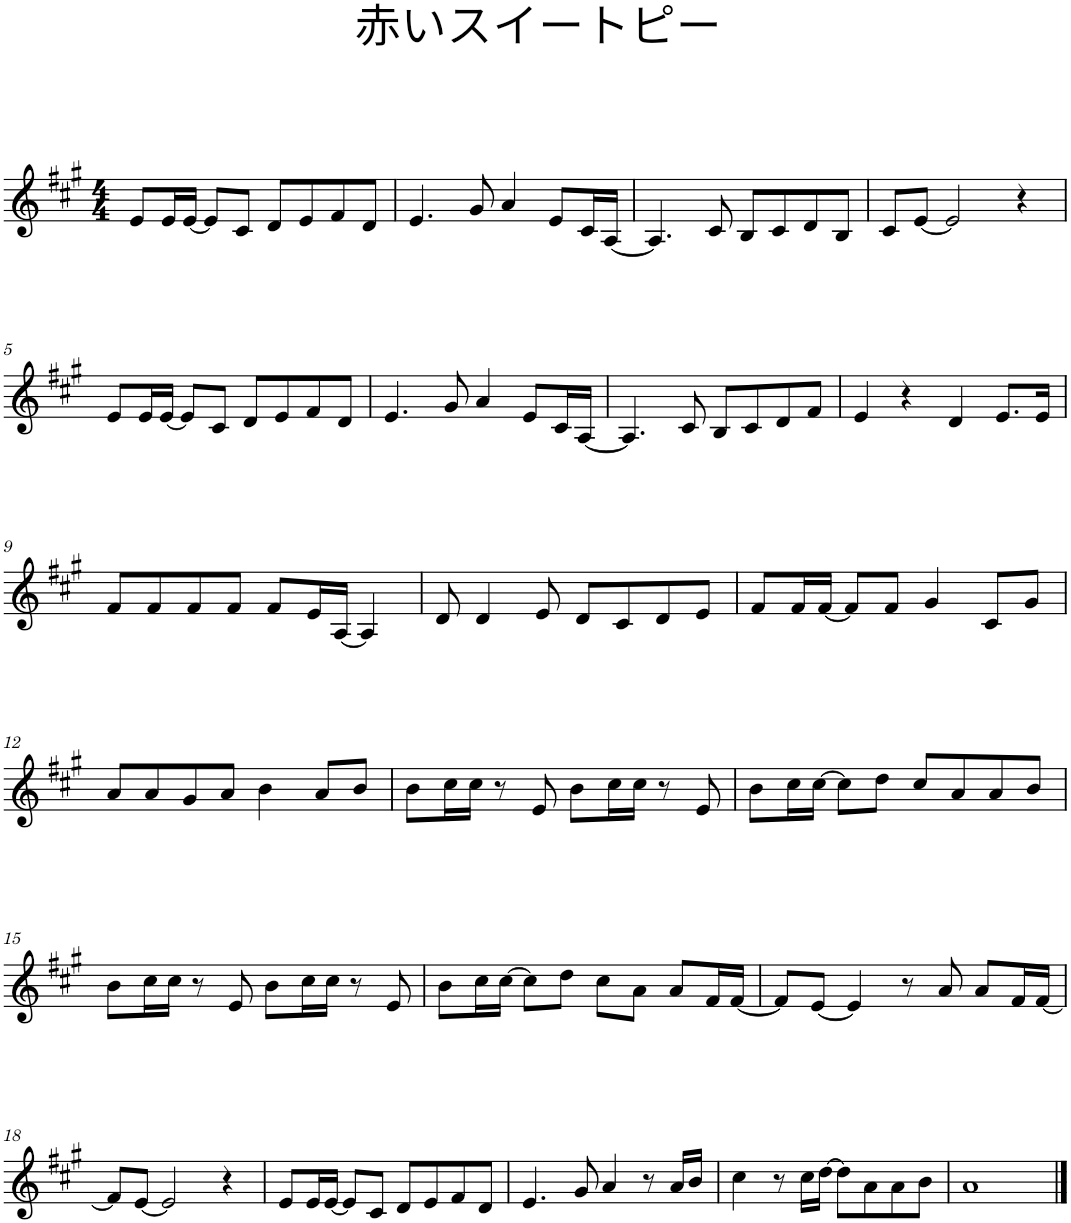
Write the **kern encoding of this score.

**kern
*part1
*staff1
*I"Piano
*I'Pno.
*clefG2
*k[f#c#g#]
*M4/4
=1
8e/L
16e/L
[<16e/JJ
8e/L]
8c#/J
8d/L
8e/
8f#/
8d/J
=2
4.e/
8g#/
4a/
8e/L
16c#/L
[<16A/JJ
=3
4.A/]
8c#/
8B/L
8c#/
8d/
8B/J
=4
8c#/L
[<8e/J
2e/]
4r
!!LO:LB:g=z
=5
8e/L
16e/L
[<16e/JJ
8e/L]
8c#/J
8d/L
8e/
8f#/
8d/J
=6
4.e/
8g#/
4a/
8e/L
16c#/L
[<16A/JJ
=7
4.A/]
8c#/
8B/L
8c#/
8d/
8f#/J
=8
4e/
4r
4d/
8.e/L
16e/Jk
!!LO:LB:g=z
=9
8f#/L
8f#/
8f#/
8f#/J
8f#/L
16e/L
[<16A/JJ
4A/]
=10
8d/
4d/
8e/
8d/L
8c#/
8d/
8e/J
=11
8f#/L
16f#/L
[<16f#/JJ
8f#/L]
8f#/J
4g#/
8c#/L
8g#/J
!!LO:LB:g=z
=12
8a/L
8a/
8g#/
8a/J
4b\
8a/L
8b/J
=13
8b\L
16cc#\L
16cc#\JJ
8r
8e/
8b\L
16cc#\L
16cc#\JJ
8r
8e/
=14
8b\L
16cc#\L
[>16cc#\JJ
8cc#\L]
8dd\J
8cc#/L
8a/
8a/
8b/J
!!LO:LB:g=z
=15
8b\L
16cc#\L
16cc#\JJ
8r
8e/
8b\L
16cc#\L
16cc#\JJ
8r
8e/
=16
8b\L
16cc#\L
[>16cc#\JJ
8cc#\L]
8dd\J
8cc#\L
8a\J
8a/L
16f#/L
[<16f#/JJ
=17
8f#/L]
[<8e/J
4e/]
8r
8a/
8a/L
16f#/L
[16f#/JJ
!!LO:LB:g=z
=18
8f#/L]
[<8e/J
2e/]
4r
=19
8e/L
16e/L
[<16e/JJ
8e/L]
8c#/J
8d/L
8e/
8f#/
8d/J
=20
4.e/
8g#/
4a/
8r
16a/LL
16b/JJ
=21
4cc#\
8r
16cc#\LL
[>16dd\JJ
8dd\L]
8a\
8a\
8b\J
=22
1a
==
*-
